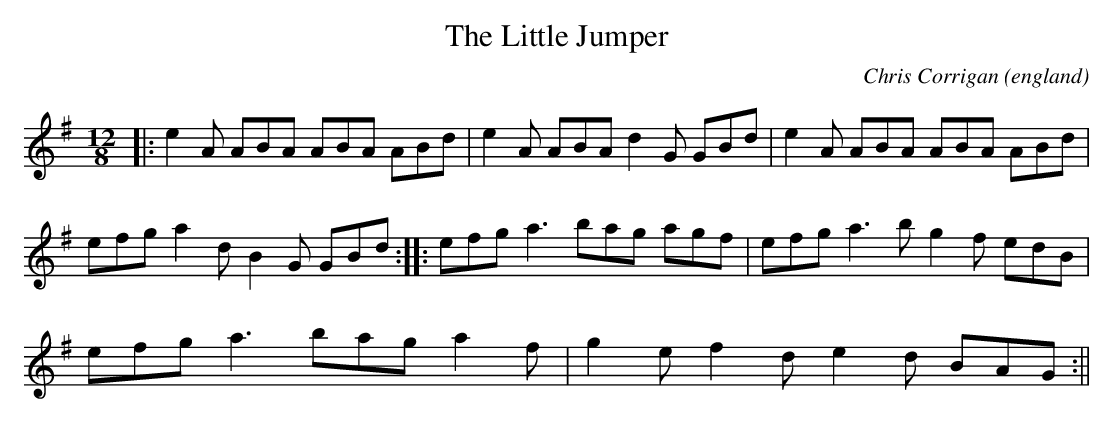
X:1
T:The Little Jumper
O:england
M:12/8
L:1/8
C:Chris Corrigan
K:G
||:e2 A ABA ABA ABd|e2 A ABA d2 G GBd|e2 A ABA ABA ABd|
efg a2 d B2 G GBd:||:efg a3 bag agf|efg a3 b g2 f edB|
efg a3 bag a2 f|g2 e f2 d e2 d BAG :||
